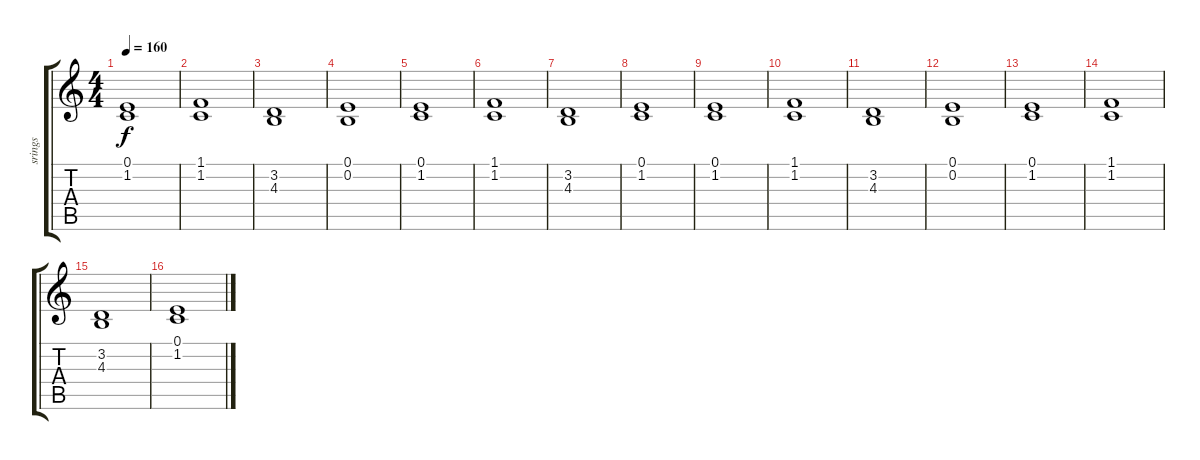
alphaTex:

\track ("srings " "srings ") {instrument stringensemble1}
\staff {score tabs}
\tuning (E4 B3 G3 D3 A2 E2) {hide}
\ts (4 4)
\tempo 160
\clef g2
\ks c
(0.1 1.2).1{dy f} |
(1.1 1.2).1 |
(3.2 4.3).1 |
(0.1 0.2).1 |
(0.1 1.2).1 |
(1.1 1.2).1 |
(3.2 4.3).1 |
(0.1 1.2).1 |
(0.1 1.2).1 |
(1.1 1.2).1 |
(3.2 4.3).1 |
(0.1 0.2).1 |
(0.1 1.2).1 |
(1.1 1.2).1 |
(3.2 4.3).1 |
(0.1 1.2).1
